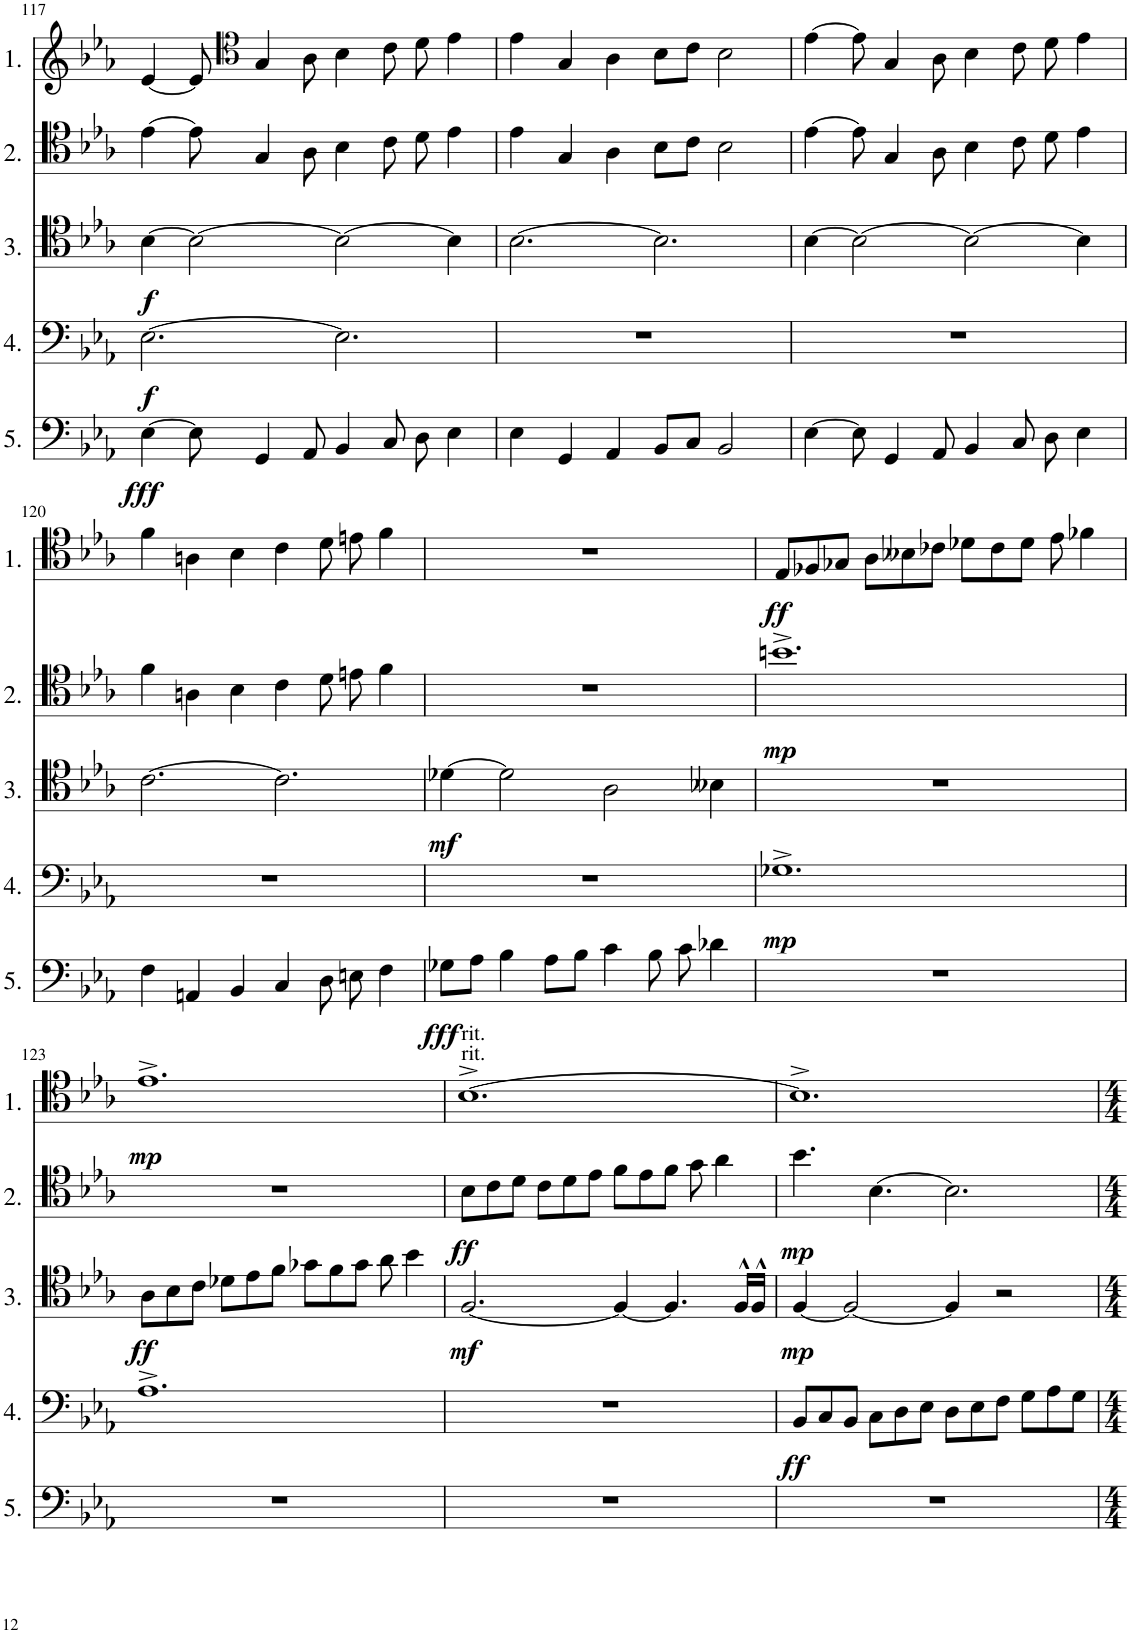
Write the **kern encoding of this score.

**kern	**dynam	**kern	**dynam	**kern	**dynam	**kern	**dynam	**kern	**dynam
*part5	*part5	*part4	*part4	*part3	*part3	*part2	*part2	*part1	*part1
*staff5	*staff5	*staff4	*staff4	*staff3	*staff3	*staff2	*staff2	*staff1	*staff1
*I"Cello 5	*	*I"Cello 4	*	*I"Cello 3	*	*I"Cello 2	*	*I"Cello 1	*
!!LO:PB:g=z
*clefF4	*	*clefF4	*	*clefC4	*	*clefC4	*	*clefG2	*
*k[b-e-a-]	*	*k[b-e-a-]	*	*k[b-e-a-]	*	*k[b-e-a-]	*	*k[b-e-a-]	*
*M12/8	*	*M12/8	*	*M12/8	*	*M12/8	*	*M12/8	*
=117	=117	=117	=117	=117	=117	=117	=117	=117	=117
!	!LO:DY:b	!	!LO:DY:b	!	!LO:DY:b	!	!	!	!
[4E-\	fff	[2.E-\	f	[4B-\	f	[4e-\	.	[4e-/	.
8E-\]	.	.	.	2B-\_	.	8e-\]	.	8e-/]	.
*	*	*	*	*	*	*	*	*clefC4	*
4GG/	.	.	.	.	.	4G/	.	4G/	.
8AA-/	.	.	.	.	.	8A-\	.	8A-\	.
4BB-/	.	2.E-\]	.	2B-\_	.	4B-\	.	4B-\	.
8C/	.	.	.	.	.	8c\	.	8c\	.
8D\	.	.	.	.	.	8d\	.	8d\	.
4E-\	.	.	.	4B-\]	.	4e-\	.	4e-\	.
=118	=118	=118	=118	=118	=118	=118	=118	=118	=118
4E-\	.	1.r	.	[2.B-\	.	4e-\	.	4e-\	.
4GG/	.	.	.	.	.	4G/	.	4G/	.
4AA-/	.	.	.	.	.	4A-\	.	4A-\	.
8BB-/L	.	.	.	2.B-\]	.	8B-\L	.	8B-\L	.
8C/J	.	.	.	.	.	8c\J	.	8c\J	.
2BB-/	.	.	.	.	.	2B-\	.	2B-\	.
=119	=119	=119	=119	=119	=119	=119	=119	=119	=119
[4E-\	.	1.r	.	[4B-\	.	[4e-\	.	[4e-\	.
8E-\]	.	.	.	2B-\_	.	8e-\]	.	8e-\]	.
4GG/	.	.	.	.	.	4G/	.	4G/	.
8AA-/	.	.	.	.	.	8A-\	.	8A-\	.
4BB-/	.	.	.	2B-\_	.	4B-\	.	4B-\	.
8C/	.	.	.	.	.	8c\	.	8c\	.
8D\	.	.	.	.	.	8d\	.	8d\	.
4E-\	.	.	.	4B-\]	.	4e-\	.	4e-\	.
!!LO:LB:g=z
=120	=120	=120	=120	=120	=120	=120	=120	=120	=120
4F\	.	1.r	.	[2.c\	.	4f\	.	4f\	.
4AAn/	.	.	.	.	.	4An\	.	4An\	.
4BB-/	.	.	.	.	.	4B-\	.	4B-\	.
4C/	.	.	.	2.c\]	.	4c\	.	4c\	.
8D\	.	.	.	.	.	8d\	.	8d\	.
8En\	.	.	.	.	.	8en\	.	8en\	.
4F\	.	.	.	.	.	4f\	.	4f\	.
=121	=121	=121	=121	=121	=121	=121	=121	=121	=121
!	!LO:DY:b	!	!	!	!LO:DY:b	!	!	!	!
8G-X\L	fff	1.r	.	[4d-X\	mf	1.r	.	1.r	.
8A-\J	.	.	.	.	.	.	.	.	.
4B-\	.	.	.	2d-\]	.	.	.	.	.
8A-\L	.	.	.	.	.	.	.	.	.
8B-\J	.	.	.	.	.	.	.	.	.
4c\	.	.	.	2A-\	.	.	.	.	.
8B-\	.	.	.	.	.	.	.	.	.
8c\	.	.	.	.	.	.	.	.	.
4d-X\	.	.	.	4B--X\	.	.	.	.	.
=122	=122	=122	=122	=122	=122	=122	=122	=122	=122
!	!	!	!LO:DY:b	!	!	!	!LO:DY:b	!	!LO:DY:b
1.r	.	1.G-X^	mp	1.r	.	1.bn^	mp	8E-/L	ff
.	.	.	.	.	.	.	.	8F-X/	.
.	.	.	.	.	.	.	.	8G-X/J	.
.	.	.	.	.	.	.	.	8A-\L	.
.	.	.	.	.	.	.	.	8B--X\	.
.	.	.	.	.	.	.	.	8c-X\J	.
.	.	.	.	.	.	.	.	8d-X\L	.
.	.	.	.	.	.	.	.	8c-\	.
.	.	.	.	.	.	.	.	8d-\J	.
.	.	.	.	.	.	.	.	8e-\	.
.	.	.	.	.	.	.	.	4f-X\	.
!!LO:LB:g=z
=123	=123	=123	=123	=123	=123	=123	=123	=123	=123
!	!	!	!	!	!LO:DY:b	!	!	!	!LO:DY:b
1.r	.	1.A-^	.	8A-\L	ff	1.r	.	1.e-^	mp
.	.	.	.	8B-\	.	.	.	.	.
.	.	.	.	8c\J	.	.	.	.	.
.	.	.	.	8d-X\L	.	.	.	.	.
.	.	.	.	8e-\	.	.	.	.	.
.	.	.	.	8f\J	.	.	.	.	.
.	.	.	.	8g-X\L	.	.	.	.	.
.	.	.	.	8f\	.	.	.	.	.
.	.	.	.	8g-\J	.	.	.	.	.
.	.	.	.	8a-\	.	.	.	.	.
.	.	.	.	4b-\	.	.	.	.	.
=124	=124	=124	=124	=124	=124	=124	=124	=124	=124
!	!	!	!	!	!	!	!	!LO:TX:a:t=rit.	!
!	!	!	!	!	!	!	!	!LO:TX:a:t=rit.	!
!	!	!	!	!	!LO:DY:b	!	!LO:DY:b	!	!
1.r	.	1.r	.	[2.F/	mf	8B-\L	ff	[1.B-^	.
.	.	.	.	.	.	8c\	.	.	.
.	.	.	.	.	.	8d\J	.	.	.
.	.	.	.	.	.	8c\L	.	.	.
.	.	.	.	.	.	8d\	.	.	.
.	.	.	.	.	.	8e-\J	.	.	.
.	.	.	.	4F/_	.	8f\L	.	.	.
.	.	.	.	.	.	8e-\	.	.	.
.	.	.	.	4.F/]	.	8f\J	.	.	.
.	.	.	.	.	.	8g\	.	.	.
.	.	.	.	.	.	4a-\	.	.	.
.	.	.	.	16F^^/LL	.	.	.	.	.
.	.	.	.	16F^^/JJ	.	.	.	.	.
=125	=125	=125	=125	=125	=125	=125	=125	=125	=125
!	!	!	!LO:DY:b	!	!LO:DY:b	!	!LO:DY:b	!	!
1.r	.	8BB-/L	ff	[4F/	mp	4.b-\	mp	1.B-^]	.
.	.	8C/	.	.	.	.	.	.	.
.	.	8BB-/J	.	2F/_	.	.	.	.	.
.	.	8C\L	.	.	.	[4.B-\	.	.	.
.	.	8D\	.	.	.	.	.	.	.
.	.	8E-\J	.	.	.	.	.	.	.
.	.	8D\L	.	4F/]	.	2.B-\]	.	.	.
.	.	8E-\	.	.	.	.	.	.	.
.	.	8F\J	.	2r	.	.	.	.	.
.	.	8G\L	.	.	.	.	.	.	.
.	.	8A-\	.	.	.	.	.	.	.
.	.	8G\J	.	.	.	.	.	.	.
=	=	=	=	=	=	=	=	=	=
*-	*-	*-	*-	*-	*-	*-	*-	*-	*-
